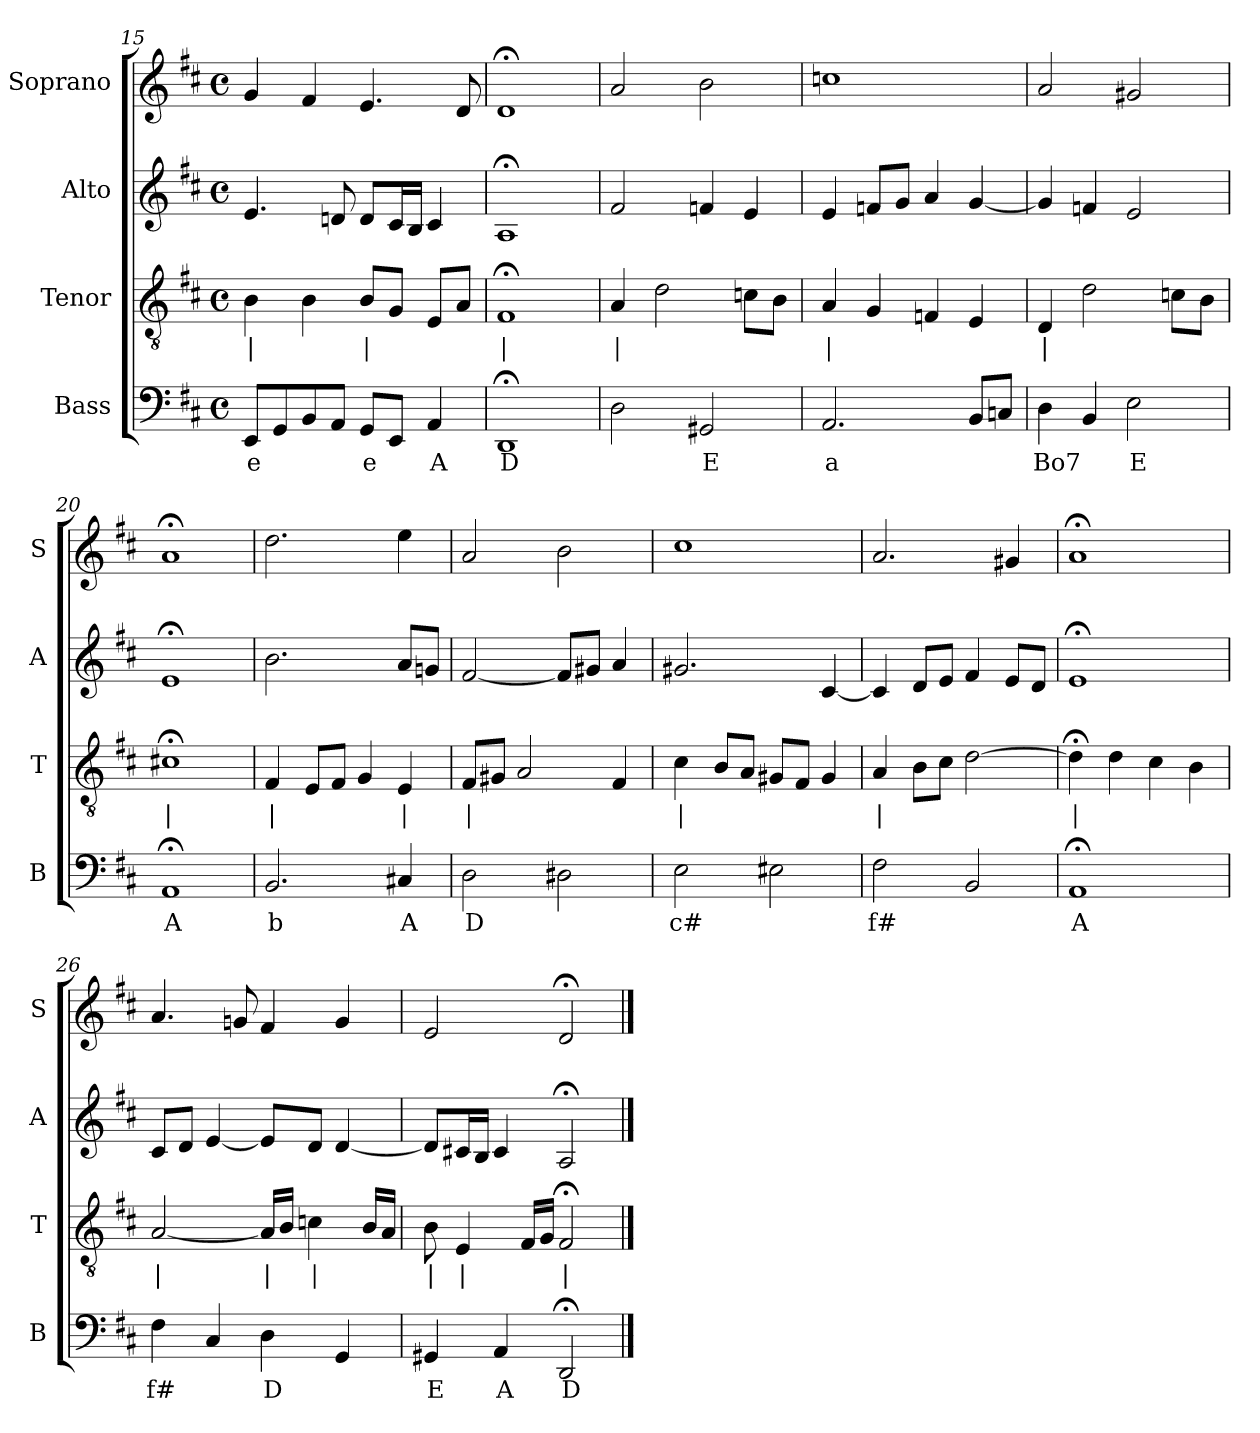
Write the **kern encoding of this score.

**kern	**text	**kern	**text	**kern	**kern
*part4	*part4	*part3	*part3	*part2	*part1
*staff4	*staff4	*staff3	*staff3	*staff2	*staff1
*I"Bass	*	*I"Tenor	*	*I"Alto	*I"Soprano
*I'B	*	*I'T	*	*I'A	*I'S
*clefF4	*	*clefGv2	*	*clefG2	*clefG2
*k[f#c#]	*	*k[f#c#]	*	*k[f#c#]	*k[f#c#]
*D:	*	*D:	*	*D:	*D:
*M4/4	*	*M4/4	*	*M4/4	*M4/4
*met(c)	*	*met(c)	*	*met(c)	*met(c)
=15	=15	=15	=15	=15	=15
8EEL	e	4B	|	4.e	4g
8GG	.	.	.	.	.
8BB	.	4B	.	.	4f#
8AAJ	.	.	.	8dn	.
8GGL	e	8BL	|	8dL	4.e
8EEJ	.	8GJ	.	16c#L	.
.	.	.	.	16BJJ	.
4AA	A	8EL	.	4c#	.
.	.	8AJ	.	.	8d
=16	=16	=16	=16	=16	=16
1DD;<	D	1F#;<	|	1A;<	1d;<
=17	=17	=17	=17	=17	=17
2D	.	4A	|	2f#	2a
.	.	2d	.	.	.
2GG#X	E	.	.	4fn	2b
.	.	8cnL	.	4e	.
.	.	8BJ	.	.	.
=18	=18	=18	=18	=18	=18
2.AA	a	4A	|	4e	1ccn
.	.	4G	.	8fnL	.
.	.	.	.	8gJ	.
.	.	4Fn	.	4a	.
8BBL	.	4E	.	[4g	.
8CnJ	.	.	.	.	.
=19	=19	=19	=19	=19	=19
4D	Bo7	4D	|	4g]	2a
4BB	.	2d	.	4fn	.
2E	E	.	.	2e	2g#X
.	.	8cnL	.	.	.
.	.	8BJ	.	.	.
=20	=20	=20	=20	=20	=20
1AA;<	A	1c#X;<	|	1e;<	1a;<
=21	=21	=21	=21	=21	=21
2.BB	b	4F#	|	2.b	2.dd
.	.	8EL	.	.	.
.	.	8F#J	.	.	.
.	.	4G	.	.	.
4C#X	A	4E	|	8aL	4ee
.	.	.	.	8gnJ	.
=22	=22	=22	=22	=22	=22
2D	D	8F#L	|	[2f#	2a
.	.	8G#XJ	.	.	.
.	.	2A	.	.	.
2D#X	.	.	.	8f#L]	2b
.	.	.	.	8g#XJ	.
.	.	4F#	.	4a	.
=23	=23	=23	=23	=23	=23
2E	c#	4c#	|	2.g#X	1cc#
.	.	8BL	.	.	.
.	.	8AJ	.	.	.
2E#X	.	8G#XL	.	.	.
.	.	8F#J	.	.	.
.	.	4G#	.	[4c#	.
=24	=24	=24	=24	=24	=24
2F#	f#	4A	|	4c#]	2.a
.	.	8BL	.	8dL	.
.	.	8c#J	.	8eJ	.
2BB	.	[2d	.	4f#	.
.	.	.	.	8eL	4g#X
.	.	.	.	8dJ	.
=25	=25	=25	=25	=25	=25
1AA;<	A	4d;<]	|	1e;<	1a;<
.	.	4d	.	.	.
.	.	4c#	.	.	.
.	.	4B	.	.	.
=26	=26	=26	=26	=26	=26
4F#	f#	[2A	|	8c#L	4.a
.	.	.	.	8dJ	.
4C#	.	.	.	[4e	.
.	.	.	.	.	8gn
4D	D	16ALL]	|	8eL]	4f#
.	.	16BJJ	.	.	.
.	.	4cn	|	8dJ	.
4GG	.	.	.	[4d	4g
.	.	16BLL	.	.	.
.	.	16AJJ	.	.	.
=27	=27	=27	=27	=27	=27
4GG#X	E	8B	|	8dL]	2e
.	.	4E	|	16c#XL	.
.	.	.	.	16BJJ	.
4AA	A	.	.	4c#	.
.	.	16F#LL	.	.	.
.	.	16GJJ	.	.	.
2DD;<	D	2F#;<	|	2A;<	2d;<
==	==	==	==	==	==
*-	*-	*-	*-	*-	*-
